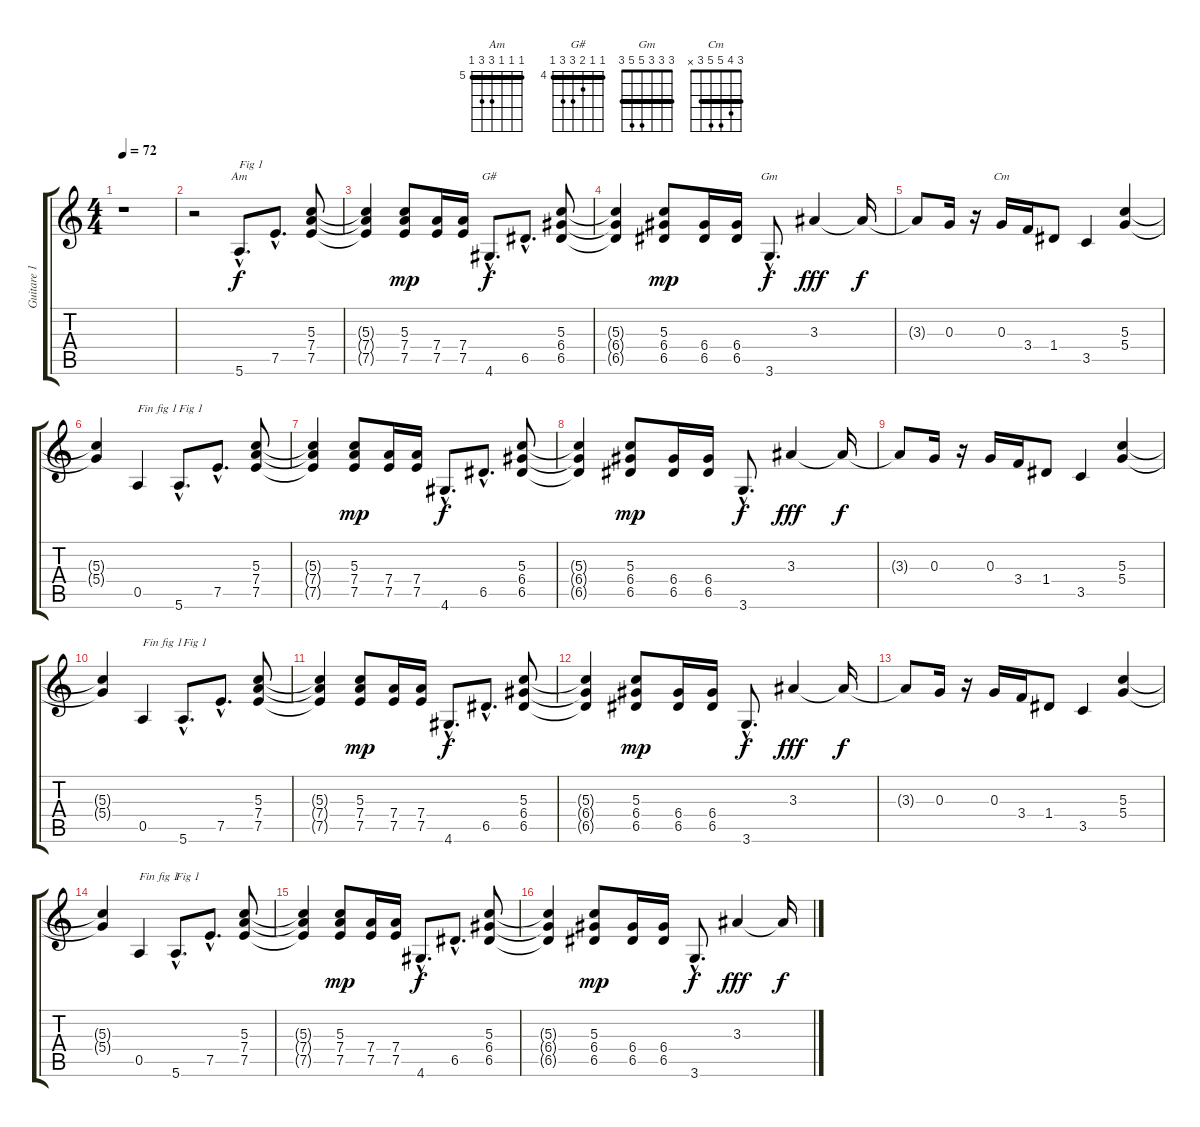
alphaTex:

\track ("Guitare 1 delay solo" "Guitare 1 ") {instrument electricguitarclean}
\staff {score tabs}
\tuning (E4 B3 G3 D3 A2 E2) {hide}
\chord ("Am" 5 5 5 7 7 5) {firstfret 5 barre 5}
\chord ("G#" 4 4 5 6 6 4) {firstfret 4 barre 4}
\chord ("Gm" 3 3 3 5 5 3) {barre 3}
\chord ("Cm" 3 4 5 5 3 x) {barre 3}
\ts (4 4)
\tempo 72
\clef g2
\ks c
r.1{dy f instrument electricguitarclean} |
r.2 5.6{hac}.8{d ch "Am" txt "Fig 1"} 7.5{hac}.8{d} (5.3 7.4 7.5).8 |
(5.3{t} 7.4{t} 7.5{t}).4 (5.3 7.4 7.5).8{dy mp} (7.4 7.5).16 (7.4 7.5).16 4.6{hac}.8{d ch "G#" dy f} 6.5{hac}.8{d} (5.3 6.4 6.5).8 |
(5.3{t} 6.4{t} 6.5{t}).4 (5.3 6.4 6.5).8{dy mp} (6.4 6.5).16 (6.4 6.5).16 3.6{hac}.8{d ch "Gm" dy f} 3.3.4{dy fff} 3.3{t}.16{dy f} |
3.3{t}.8 0.3.16 r.16 0.3.16{ch "Cm"} 3.4.16 1.4.8 3.5.4 (5.3 5.4).4 |
(5.3{t} 5.4{t}).4 0.5.4{txt "Fin fig 1"} 5.6{hac}.8{d txt "Fig 1"} 7.5{hac}.8{d} (5.3 7.4 7.5).8 |
(5.3{t} 7.4{t} 7.5{t}).4 (5.3 7.4 7.5).8{dy mp} (7.4 7.5).16 (7.4 7.5).16 4.6{hac}.8{d dy f} 6.5{hac}.8{d} (5.3 6.4 6.5).8 |
(5.3{t} 6.4{t} 6.5{t}).4 (5.3 6.4 6.5).8{dy mp} (6.4 6.5).16 (6.4 6.5).16 3.6{hac}.8{d dy f} 3.3.4{dy fff} 3.3{t}.16{dy f} |
3.3{t}.8 0.3.16 r.16 0.3.16 3.4.16 1.4.8 3.5.4 (5.3 5.4).4 |
(5.3{t} 5.4{t}).4 0.5.4{txt "Fin fig 1"} 5.6{hac}.8{d txt "Fig 1"} 7.5{hac}.8{d} (5.3 7.4 7.5).8 |
(5.3{t} 7.4{t} 7.5{t}).4 (5.3 7.4 7.5).8{dy mp} (7.4 7.5).16 (7.4 7.5).16 4.6{hac}.8{d dy f} 6.5{hac}.8{d} (5.3 6.4 6.5).8 |
(5.3{t} 6.4{t} 6.5{t}).4 (5.3 6.4 6.5).8{dy mp} (6.4 6.5).16 (6.4 6.5).16 3.6{hac}.8{d dy f} 3.3.4{dy fff} 3.3{t}.16{dy f} |
3.3{t}.8 0.3.16 r.16 0.3.16 3.4.16 1.4.8 3.5.4 (5.3 5.4).4 |
(5.3{t} 5.4{t}).4 0.5.4{txt "Fin fig 1"} 5.6{hac}.8{d txt "Fig 1"} 7.5{hac}.8{d} (5.3 7.4 7.5).8 |
(5.3{t} 7.4{t} 7.5{t}).4 (5.3 7.4 7.5).8{dy mp} (7.4 7.5).16 (7.4 7.5).16 4.6{hac}.8{d dy f} 6.5{hac}.8{d} (5.3 6.4 6.5).8 |
(5.3{t} 6.4{t} 6.5{t}).4 (5.3 6.4 6.5).8{dy mp} (6.4 6.5).16 (6.4 6.5).16 3.6{hac}.8{d dy f} 3.3.4{dy fff} 3.3{t}.16{dy f}
